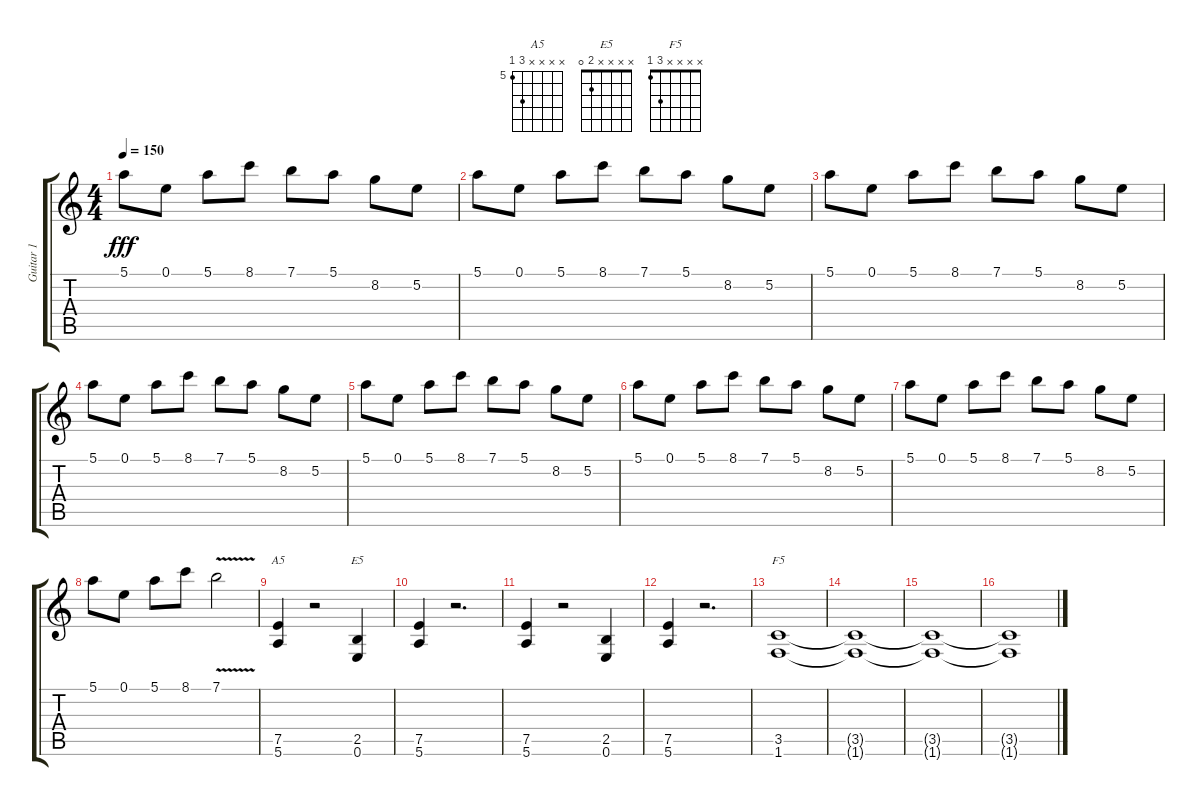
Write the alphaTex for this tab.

\track ("Guitar 1" "Guitar 1") {instrument distortionguitar}
\staff {score tabs}
\tuning (E4 B3 G3 D3 A2 E2) {hide}
\chord ("A5" x x x x 7 5) {firstfret 5}
\chord ("E5" x x x x 2 0)
\chord ("F5" x x x x 3 1)
\ts (4 4)
\tempo 150
\clef g2
\ks c
5.1.8{dy fff} 0.1.8 5.1.8 8.1.8 7.1.8 5.1.8 8.2.8 5.2.8 |
5.1.8 0.1.8 5.1.8 8.1.8 7.1.8 5.1.8 8.2.8 5.2.8 |
5.1.8 0.1.8 5.1.8 8.1.8 7.1.8 5.1.8 8.2.8 5.2.8 |
5.1.8 0.1.8 5.1.8 8.1.8 7.1.8 5.1.8 8.2.8 5.2.8 |
5.1.8 0.1.8 5.1.8 8.1.8 7.1.8 5.1.8 8.2.8 5.2.8 |
5.1.8 0.1.8 5.1.8 8.1.8 7.1.8 5.1.8 8.2.8 5.2.8 |
5.1.8 0.1.8 5.1.8 8.1.8 7.1.8 5.1.8 8.2.8 5.2.8 |
5.1.8 0.1.8 5.1.8 8.1.8 7.1{v}.2 |
(7.5 5.6).4{ch "A5"} r.2 (2.5 0.6).4{ch "E5"} |
(7.5 5.6).4 r.2{d} |
(7.5 5.6).4 r.2 (2.5 0.6).4 |
(7.5 5.6).4 r.2{d} |
(3.5 1.6).1{ch "F5"} |
(3.5{t} 1.6{t}).1 |
(3.5{t} 1.6{t}).1 |
(3.5{t} 1.6{t}).1
